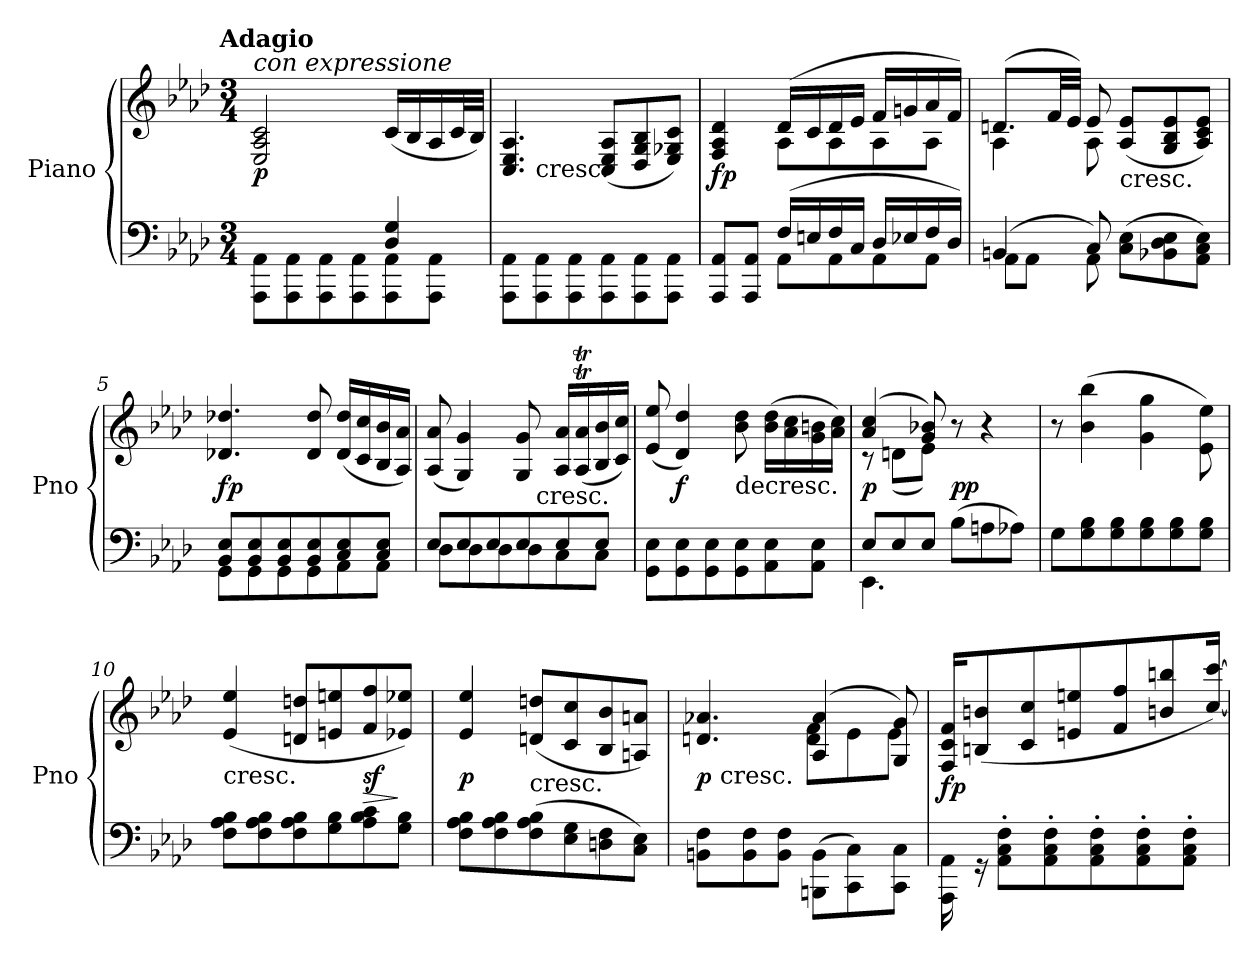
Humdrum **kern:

**kern	**kern	**dynam
*part1	*part1	*part1
*staff2	*staff1	*staff1/2
*I"Piano	*	*
*I'Pno	*	*
*clefF4	*clefG2	*
*k[b-e-a-d-]	*k[b-e-a-d-]	*
*A-:	*A-:	*
!!LO:TX:omd:t=Adagio
*M3/4	*M3/4	*
*MM60	*MM60	*
=1	=1	=1
*^	*	*
!	!	!LO:TX:a:i:t=con expressione	!
2ryy	8AAA- 8AA-L	2E-/ 2A-/ 2c/	p
.	8AAA- 8AA-	.	.
.	8AAA- 8AA-	.	.
.	8AAA- 8AA-	.	.
4D- 4G	8AAA- 8AA-	(16cLL	.
.	.	16B-	.
.	8AAA- 8AA-J	16A-	.
.	.	32cL	.
.	.	32B-JJJ)	.
*v	*v	*	*
=2	=2	=2
*	*^	*
8AAA-\ 8AA-\L	4.C/ 4.E-/ 4.A-/	8ryy	.
!	!	!LO:TX:c:t=cresc.	!
8AAA-\ 8AA-\	.	2ryy	.
8AAA-\ 8AA-\	.	.	.
8AAA-\ 8AA-\	(>8C/ 8E-/ 8A-/L	.	.
8AAA-\ 8AA-\	8D-/ 8G/ 8B-/	.	.
8AAA-\ 8AA-\J	8E-/ 8G-X/ 8c/J)	8ryy	.
=3	=3	=3	=3
*^	*	*	*
4ryy	8AAA- 8AA-L	4ryy	4F/ 4A-/ 4d-/	fp
.	8AAA- 8AA-J	.	.	.
(16FLL	8AA-L	(16d-LL	8A-L	.
16En	.	16c	.	.
16F	8AA-	16d-	8A-	.
16CJJ	.	16e-JJ	.	.
16D-LL	8AA-	16fLL	8A-	.
16E-X	.	16gn	.	.
16F	8AA-J	16a-	8A-J	.
16D-JJ)	.	16fJJ)	.	.
=4	=4	=4	=4	=4
(4BBn	8AA-L	(8.dnL	4A-	.
.	8AA-J	.	.	.
.	.	32fLL	.	.
.	.	32e-JJJ)	.	.
8C)	8AA-	8e-	8A-	.
!	!	!LO:TX:c:t=cresc.	!	!
4.ryy	(8C\ 8E-\L	(8A- 8e-L	4.ryy	.
.	8BB-X\ 8D-\ 8E-\	8G 8B- 8e-	.	.
.	8AA-\ 8C\ 8E-\J)	8A- 8c 8e-J)	.	.
*	*	*v	*v	*
=5	=5	=5	=5
8BB- 8E-L	8GGL	4.d-X 4.dd-X	fp
8BB- 8E-	8GG	.	.
8BB- 8E-	8GG	.	.
8BB- 8E-	8GG	8d- 8dd-	.
8C 8E-	8AA-	(16d- 16dd-LL	.
.	.	16c 16cc	.
8C 8E-J	8AA-J	16B- 16b-	.
.	.	16A- 16a-JJ)	.
=6	=6	=6	=6
*	*	*^	*
8E-L	8D-L	(8A- 8a-	4..ryy	.
8E-	8D-	4G 4g)	.	.
8E-	8D-	.	.	.
8E-	8D-	8G 8g	.	.
!	!	!	!LO:TX:c:t=cresc.	!
.	.	.	4ryy	.
8E-	8C	16A- 16a-LL	.	.
.	.	(16A-T 16a-T	.	.
8E-J	8CJ	16B- 16b-	.	.
.	.	16c 16ccJJ)	16ryy	.
*v	*v	*	*	*
*	*v	*v	*
=7	=7	=7
8GG\ 8E-\L	(8e- 8ee-	.
8GG\ 8E-\	4d- 4dd-)	f
8GG\ 8E-\	.	.
!	!LO:TX:c:t=decresc.	!
8GG\ 8E-\	8b- 8dd-	.
8AA-\ 8E-\	(16b- 16dd-LL	.
.	16a- 16cc	.
8AA-\ 8E-\J	16g 16bn	.
.	16a- 16ccJJ)	.
=8	=8	=8
*^	*^	*
8E-L	4.EE-	(4a- 4cc	8rc	p
8E-	.	.	(8dnL	.
8E-J	.	8g 8b-X)	8e-J)	.
(8B-L	4.ryy	8r	4.ryy	pp
8An	.	4r	.	.
8A-XJ)	.	.	.	.
*v	*v	*	*	*
*	*v	*v	*
=9	=9	=9
8GL	8r	.
8G 8B-	(4b- 4bb-	.
8G 8B-	.	.
8G 8B-	4g 4gg	.
8G 8B-	.	.
8G 8B-J	8e-\ 8ee-\)	.
=10	=10	=10
!	!LO:TX:c:t=cresc.	!
8F 8A- 8B-L	(>4e- 4ee-	.
8F 8A- 8B-	.	.
8F 8A- 8B-	8dn 8ddnL	.
8G 8B-	8en 8een	.
8A- 8B- 8c	8f 8ff	> sf
8G 8B-J	8e-X 8ee-XJ)	]
=11	=11	=11
8F 8A- 8B-L	4e- 4ee-	p
8F 8A- 8B-	.	.
!	!LO:TX:c:t=cresc.	!
(8F 8A- 8B-	(>8dn 8ddnL	.
8E- 8G	8c 8cc	.
8Dn 8F	8B- 8b-	.
8C 8E-J)	8An 8anJ)	.
=12	=12	=12
*	*^	*
*	*	*^	*
8BBn 8FL	4.dn 4.a-X	4.ryy	16ryy	p
!	!	!	!LO:TX:c:t=cresc.	!
.	.	.	2ryy	.
8BB 8F	.	.	.	.
8BB 8FJ	.	.	.	.
(8BBBn\ 8BB\L	(>4A-/ 4a-/	8d 8fL	.	.
8CC\ 8C\)	.	8e-	.	.
.	.	.	8.ryy	.
8CC\ 8C\J	8G/ 8g/)	8e-J	.	.
*	*v	*v	*v	*
=13	=13	=13
16AAA-\ 16AA-\	16F/ 16c/ 16f/KL	fp
16rGG	(8Bn 8bn	.
8AA-'\ 8C'\ 8F'\L	.	.
.	8c 8cc	.
8AA-'\ 8C'\ 8F'\	.	.
.	8en 8een	.
8AA-'\ 8C'\ 8F'\	.	.
.	8f 8ff	.
8AA-'\ 8C'\ 8F'\	.	.
.	8bn 8bbn	.
8AA-'\ 8C'\ 8F'\J	.	.
.	[16cc [16cccJk)	.
=	=	=
*-	*-	*-
